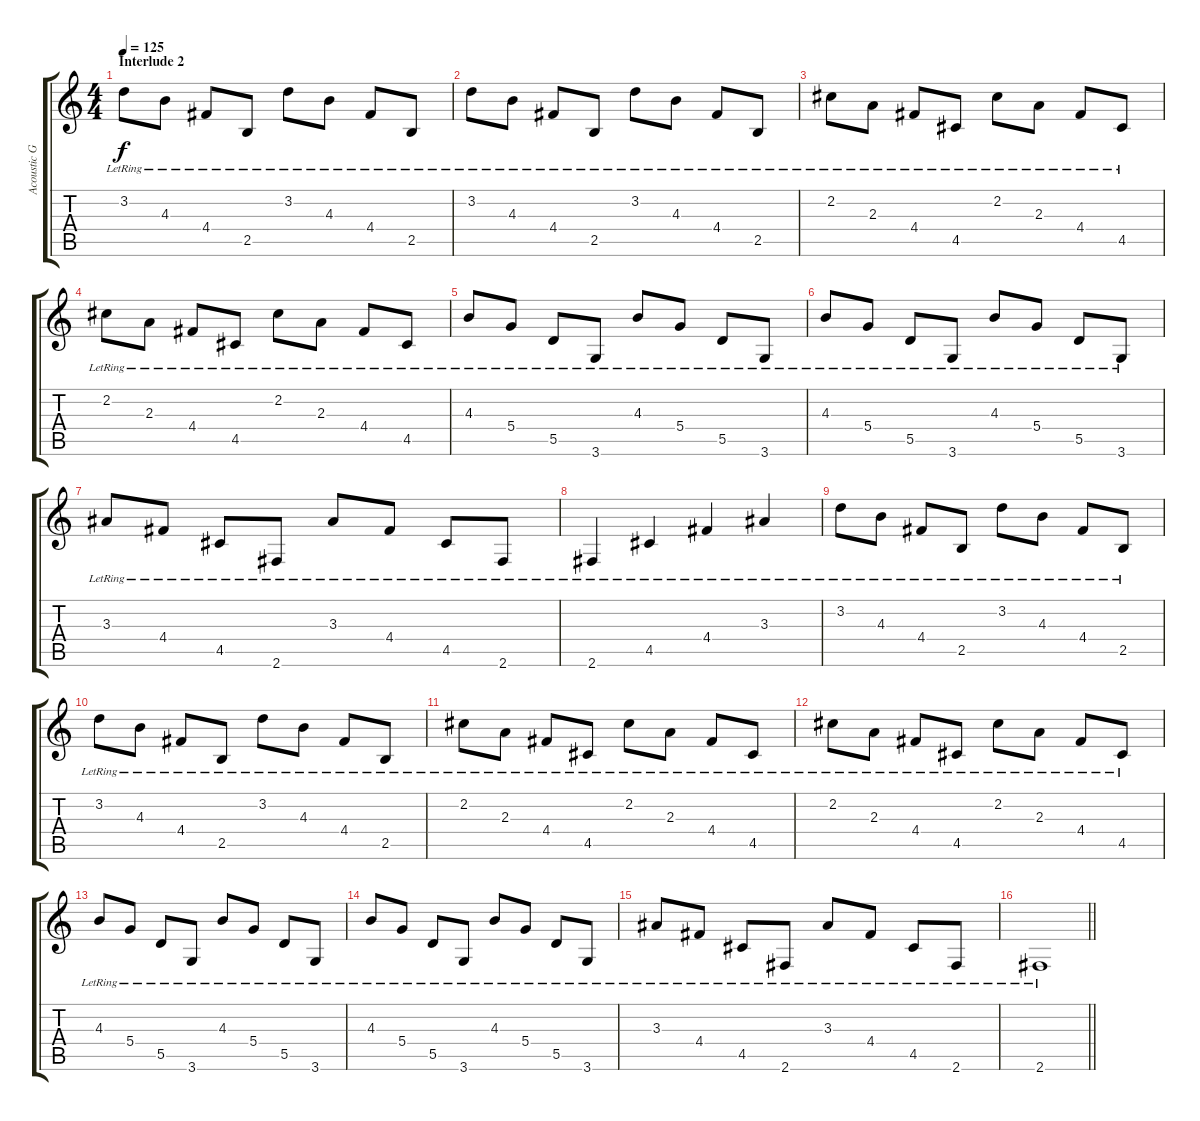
\track ("Acoustic Guitar 2" "Acoustic G") {instrument acousticguitarsteel}
\staff {score tabs}
\tuning (E4 B3 G3 D3 A2 E2) {hide}
\ts (4 4)
\section ("" "Interlude 2")
\tempo 125
\clef g2
\ks c
3.2{lr}.8{dy f} 4.3{lr}.8 4.4{lr}.8 2.5{lr}.8 3.2{lr}.8 4.3{lr}.8 4.4{lr}.8 2.5{lr}.8 |
3.2{lr}.8 4.3{lr}.8 4.4{lr}.8 2.5{lr}.8 3.2{lr}.8 4.3{lr}.8 4.4{lr}.8 2.5{lr}.8 |
2.2{lr}.8 2.3{lr}.8 4.4{lr}.8 4.5{lr}.8 2.2{lr}.8 2.3{lr}.8 4.4{lr}.8 4.5{lr}.8 |
2.2{lr}.8 2.3{lr}.8 4.4{lr}.8 4.5{lr}.8 2.2{lr}.8 2.3{lr}.8 4.4{lr}.8 4.5{lr}.8 |
4.3{lr}.8 5.4{lr}.8 5.5{lr}.8 3.6{lr}.8 4.3{lr}.8 5.4{lr}.8 5.5{lr}.8 3.6{lr}.8 |
4.3{lr}.8 5.4{lr}.8 5.5{lr}.8 3.6{lr}.8 4.3{lr}.8 5.4{lr}.8 5.5{lr}.8 3.6{lr}.8 |
3.3{lr}.8 4.4{lr}.8 4.5{lr}.8 2.6{lr}.8 3.3{lr}.8 4.4{lr}.8 4.5{lr}.8 2.6{lr}.8 |
2.6{lr}.4 4.5{lr}.4 4.4{lr}.4 3.3{lr}.4 |
3.2{lr}.8 4.3{lr}.8 4.4{lr}.8 2.5{lr}.8 3.2{lr}.8 4.3{lr}.8 4.4{lr}.8 2.5{lr}.8 |
3.2{lr}.8 4.3{lr}.8 4.4{lr}.8 2.5{lr}.8 3.2{lr}.8 4.3{lr}.8 4.4{lr}.8 2.5{lr}.8 |
2.2{lr}.8 2.3{lr}.8 4.4{lr}.8 4.5{lr}.8 2.2{lr}.8 2.3{lr}.8 4.4{lr}.8 4.5{lr}.8 |
2.2{lr}.8 2.3{lr}.8 4.4{lr}.8 4.5{lr}.8 2.2{lr}.8 2.3{lr}.8 4.4{lr}.8 4.5{lr}.8 |
4.3{lr}.8 5.4{lr}.8 5.5{lr}.8 3.6{lr}.8 4.3{lr}.8 5.4{lr}.8 5.5{lr}.8 3.6{lr}.8 |
4.3{lr}.8 5.4{lr}.8 5.5{lr}.8 3.6{lr}.8 4.3{lr}.8 5.4{lr}.8 5.5{lr}.8 3.6{lr}.8 |
3.3{lr}.8 4.4{lr}.8 4.5{lr}.8 2.6{lr}.8 3.3{lr}.8 4.4{lr}.8 4.5{lr}.8 2.6{lr}.8 |
\barLineRight lightlight
2.6{lr}.1
